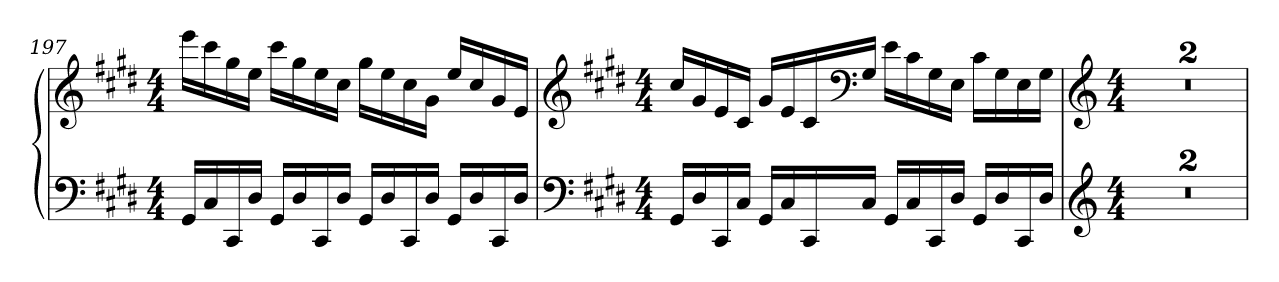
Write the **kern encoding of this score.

**kern	**kern
*part2	*part1
*staff2	*staff1
*clefF4	*clefG2
*k[f#c#g#d#]	*k[f#c#g#d#]
*M4/4	*M4/4
=197	=197
16GG#/LL	16eee\LL
16C#/	16ccc#\
16CC#/	16gg#\
16D#/JJ	16ee\JJ
16GG#/LL	16ccc#\LL
16D#/	16gg#\
16CC#/	16ee\
16D#/JJ	16cc#\JJ
16GG#/LL	16gg#\LL
16D#/	16ee\
16CC#/	16cc#\
16D#/JJ	16g#\JJ
16GG#/LL	16ee/LL
16D#/	16cc#/
16CC#/	16g#/
16D#/JJ	16e/JJ
=198	=198
*clefF4	*clefG2
*k[f#c#g#d#]	*k[f#c#g#d#]
*M4/4	*M4/4
16GG#/LL	16cc#/LL
16D#/	16g#/
16CC#/	16e/
16C#/JJ	16c#/JJ
16GG#/LL	16g#/LL
16C#/	16e/
16CC#/	16c#/
*	*clefF4
16C#/JJ	16G#/JJ
16GG#/LL	16e\LL
16C#/	16c#\
16CC#/	16G#\
16D#/JJ	16E\JJ
16GG#/LL	16c#\LL
16D#/	16G#\
16CC#/	16E\
16D#/JJ	16G#\JJ
=199	=199
*clefG2	*clefG2
*M4/4	*M4/4
1ryy	1ryy
=200	=200
*clefG2	*clefG2
*M4/4	*M4/4
1ryy	1ryy
=	=
*-	*-
